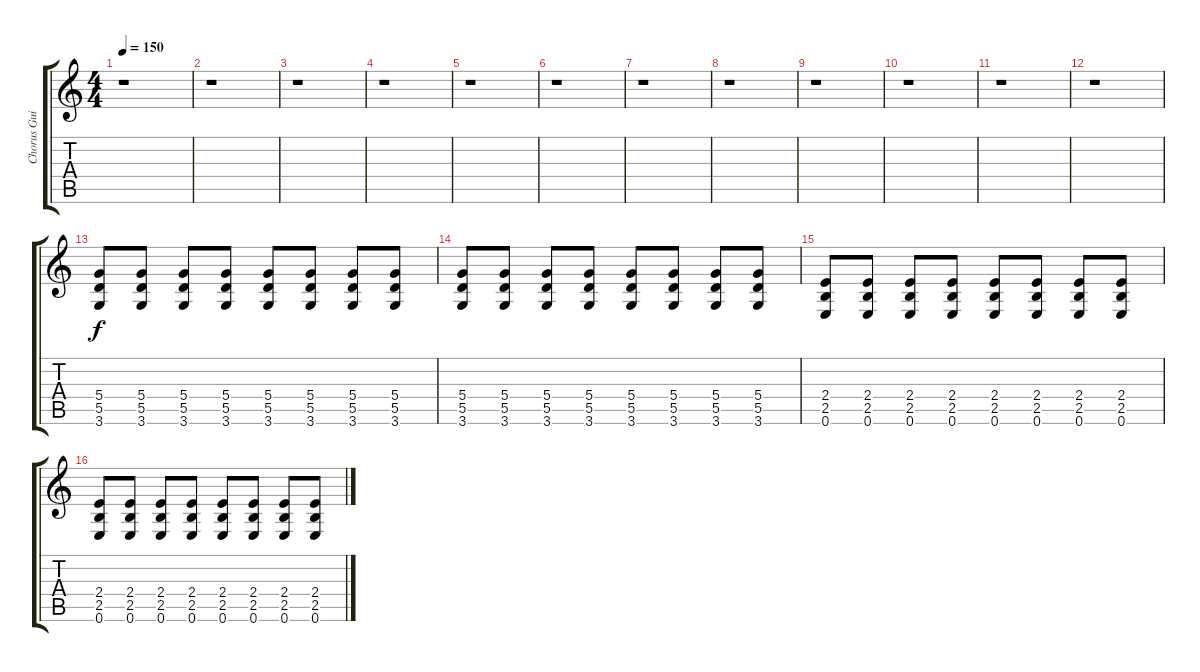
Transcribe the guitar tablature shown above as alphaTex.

\track ("Chorus Guitar" "Chorus Gui") {instrument overdrivenguitar}
\staff {score tabs}
\tuning (E4 B3 G3 D3 A2 E2) {hide}
\ts (4 4)
\tempo 150
\clef g2
\ks c
r.1{dy f} |
r.1 |
r.1 |
r.1 |
r.1 |
r.1 |
r.1 |
r.1 |
r.1 |
r.1 |
r.1 |
r.1 |
(5.4 5.5 3.6).8 (5.4 5.5 3.6).8 (5.4 5.5 3.6).8 (5.4 5.5 3.6).8 (5.4 5.5 3.6).8 (5.4 5.5 3.6).8 (5.4 5.5 3.6).8 (5.4 5.5 3.6).8 |
(5.4 5.5 3.6).8 (5.4 5.5 3.6).8 (5.4 5.5 3.6).8 (5.4 5.5 3.6).8 (5.4 5.5 3.6).8 (5.4 5.5 3.6).8 (5.4 5.5 3.6).8 (5.4 5.5 3.6).8 |
(2.4 2.5 0.6).8 (2.4 2.5 0.6).8 (2.4 2.5 0.6).8 (2.4 2.5 0.6).8 (2.4 2.5 0.6).8 (2.4 2.5 0.6).8 (2.4 2.5 0.6).8 (2.4 2.5 0.6).8 |
(2.4 2.5 0.6).8 (2.4 2.5 0.6).8 (2.4 2.5 0.6).8 (2.4 2.5 0.6).8 (2.4 2.5 0.6).8 (2.4 2.5 0.6).8 (2.4 2.5 0.6).8 (2.4 2.5 0.6).8
